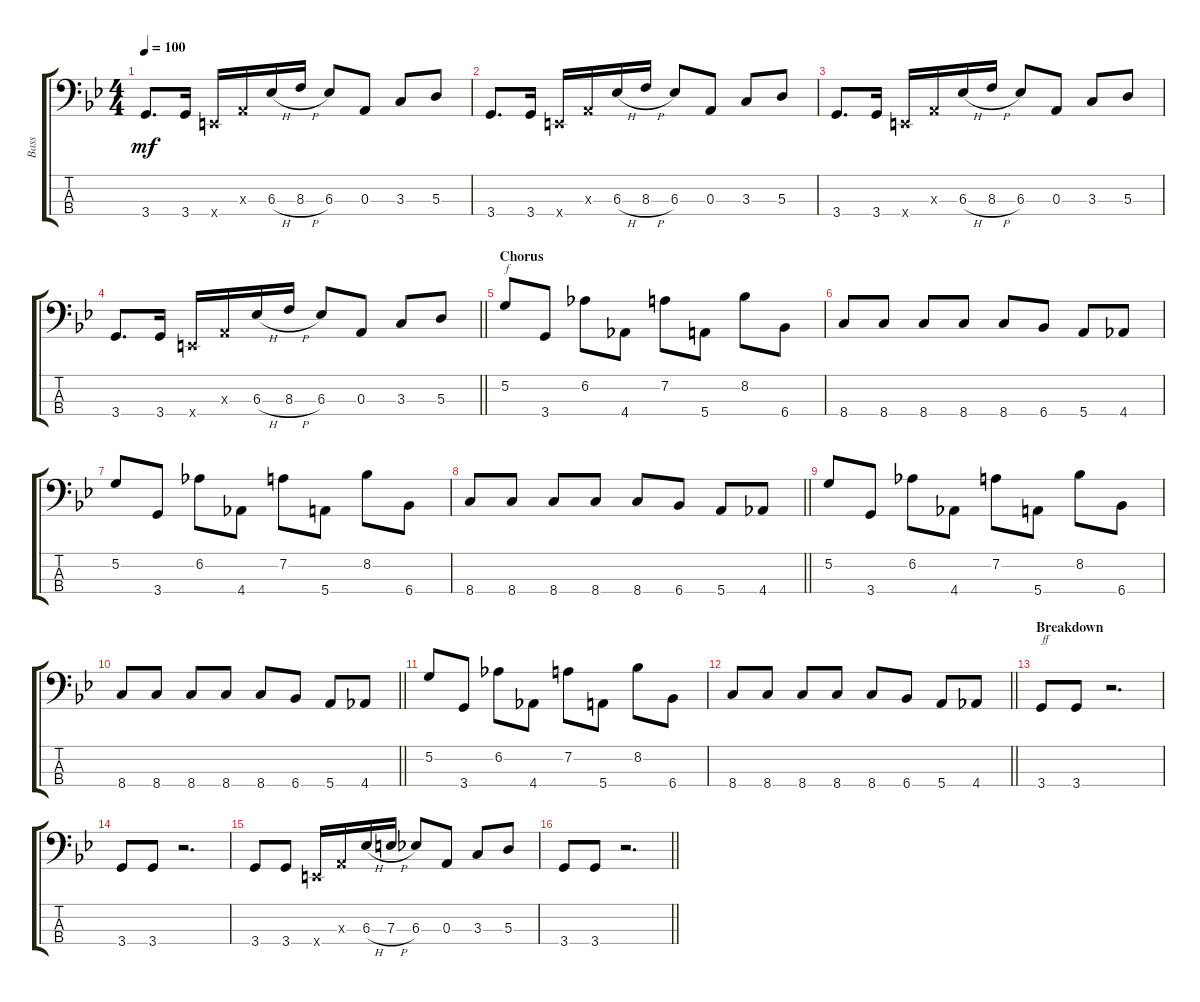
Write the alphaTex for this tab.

\track ("Bass" "Bass") {instrument electricbassfinger}
\staff {score tabs}
\tuning (G2 D2 A1 E1) {hide}
\ts (4 4)
\section ("" "")
\tempo 100
\clef f4
\ks gminor
3.4.8{d dy mf} 3.4.16 0.4{x}.16 0.3{x}.16 6.3{h}.16 8.3{h}.16 6.3.8 0.3.8 3.3.8 5.3.8 |
3.4.8{d} 3.4.16 0.4{x}.16 0.3{x}.16 6.3{h}.16 8.3{h}.16 6.3.8 0.3.8 3.3.8 5.3.8 |
3.4.8{d} 3.4.16 0.4{x}.16 0.3{x}.16 6.3{h}.16 8.3{h}.16 6.3.8 0.3.8 3.3.8 5.3.8 |
\barLineRight lightlight
3.4.8{d} 3.4.16 0.4{x}.16 0.3{x}.16 6.3{h}.16 8.3{h}.16 6.3.8 0.3.8 3.3.8 5.3.8 |
\section ("" "Chorus")
5.2.8{txt "f" instrument lead2sawtooth} 3.4.8 6.2.8 4.4.8 7.2.8 5.4.8 8.2.8 6.4.8 |
8.4.8 8.4.8 8.4.8 8.4.8 8.4.8 6.4.8 5.4.8 4.4.8 |
5.2.8 3.4.8 6.2.8 4.4.8 7.2.8 5.4.8 8.2.8 6.4.8 |
\barLineRight lightlight
8.4.8 8.4.8 8.4.8 8.4.8 8.4.8 6.4.8 5.4.8 4.4.8 |
\section ("" "")
5.2.8 3.4.8 6.2.8 4.4.8 7.2.8 5.4.8 8.2.8 6.4.8 |
\barLineRight lightlight
8.4.8 8.4.8 8.4.8 8.4.8 8.4.8 6.4.8 5.4.8 4.4.8 |
5.2.8 3.4.8 6.2.8 4.4.8 7.2.8 5.4.8 8.2.8 6.4.8 |
\barLineRight lightlight
8.4.8 8.4.8 8.4.8 8.4.8 8.4.8 6.4.8 5.4.8 4.4.8 |
\section ("" "Breakdown")
3.4.8{txt "ff"} 3.4.8 r.2{d} |
3.4.8 3.4.8 r.2{d} |
3.4.8 3.4.8 0.4{x}.16 0.3{x}.16 6.3{h}.16 7.3{h}.16 6.3.8 0.3.8 3.3.8 5.3.8 |
\barLineRight lightlight
3.4.8 3.4.8 r.2{d}
